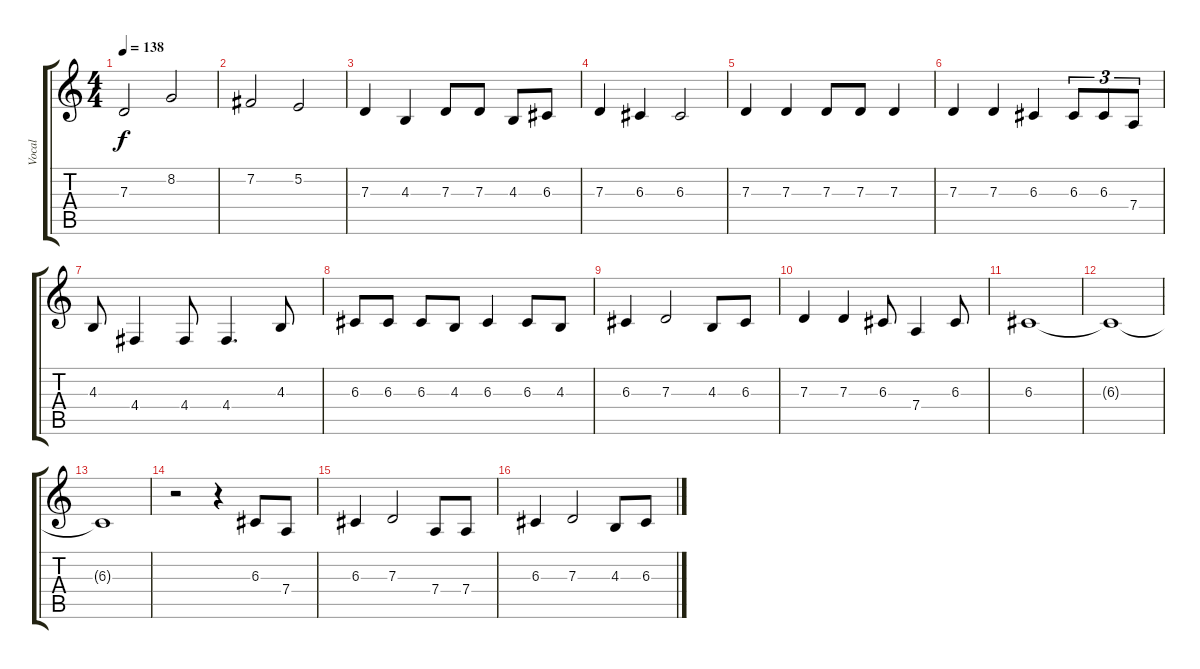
\track ("Vocal" "Vocal") {instrument flute}
\staff {score tabs}
\tuning (E4 B3 G3 D3 A2 E2) {hide}
\ts (4 4)
\tempo 138
\clef g2
\ks c
7.3.2{dy f} 8.2.2 |
7.2.2 5.2.2 |
7.3.4 4.3.4 7.3.8 7.3.8 4.3.8 6.3.8 |
7.3.4 6.3.4 6.3.2 |
7.3.4 7.3.4 7.3.8 7.3.8 7.3.4 |
7.3.4 7.3.4 6.3.4 6.3.8{tu (3 2)} 6.3.8{tu (3 2)} 7.4.8{tu (3 2)} |
4.3.8 4.4.4 4.4.8 4.4.4{d} 4.3.8 |
6.3.8 6.3.8 6.3.8 4.3.8 6.3.4 6.3.8 4.3.8 |
6.3.4 7.3.2 4.3.8 6.3.8 |
7.3.4 7.3.4 6.3.8 7.4.4 6.3.8 |
6.3.1 |
6.3{t}.1 |
6.3{t}.1 |
r.2 r.4 6.3.8 7.4.8 |
6.3.4 7.3.2 7.4.8 7.4.8 |
6.3.4 7.3.2 4.3.8 6.3.8
